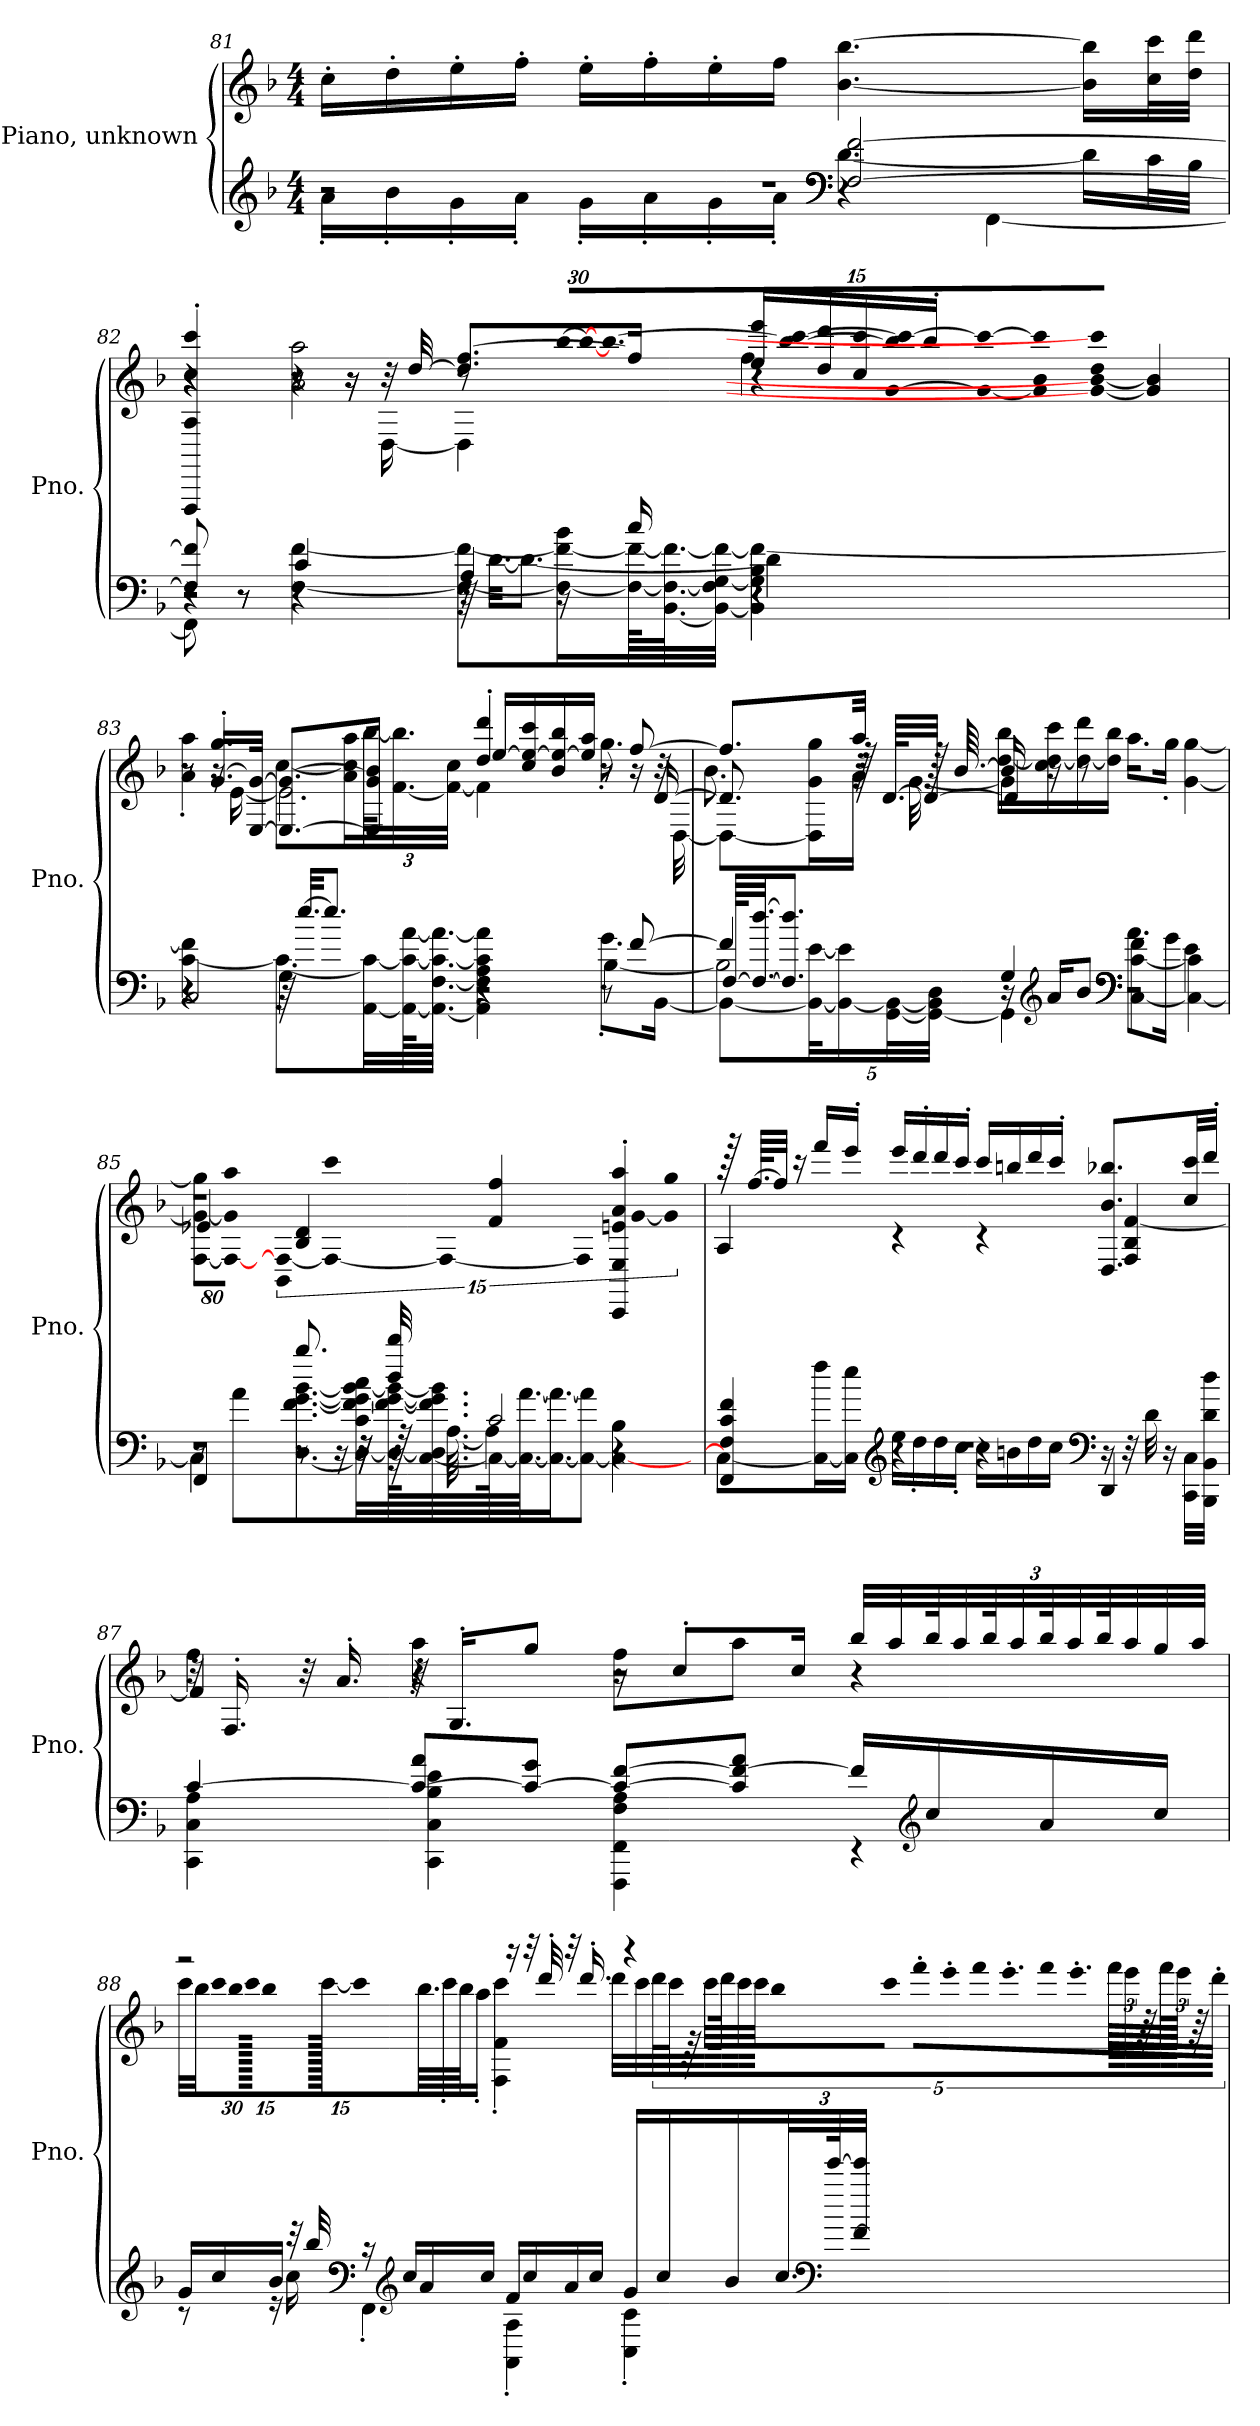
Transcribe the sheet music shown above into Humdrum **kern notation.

**kern	**kern
*part1	*part1
*staff2	*staff1
*I"Piano, unknown	*
*I'Pno.	*
*clefG2	*clefG2
*k[b-]	*k[b-]
*M4/4	*M4/4
=81	=81
*^	*
*	*^	*
*	*	*^	*
1r	16a'\LL	2r	2r	16cc'\LL
.	16b-'\	.	.	16dd'\
.	16g'\	.	.	16ee'\
.	16a'\JJ	.	.	16ff'\JJ
.	16g'\LL	.	.	16ee'\LL
.	16a'\	.	.	16ff'\
.	16g'\	.	.	16ee'\
.	16a'\JJ	.	.	16ff\JJ
*clefF4	*	*	*	*
.	[4.d\	[2F/ [2f/	4r	[4.b-\ [4.bb-\
.	.	.	[4FF\	.
.	16d\LL]	.	.	16b-\] 16bb-\]LL
.	32c\L	.	.	32cc\ 32ccc\L
.	32B-\JJJ	.	.	32dd\ 32ddd\JJJ
!!LO:PB:g=z
=82	=82	=82	=82	=82
*	*	*	*	*^
*	*	*	*	*	*^
*	*	*	*	*	*	*^
2r	4r	8F/] 8f/]	8FF\]	4r	4r	4FFF/' 4A/' 4cc/' 4ccc/'	4r
.	.	8r	8r	.	.	.	.
.	[4F\ [4f\	4c/	4r	8r	2a\ 2aa\	4r	8r
.	.	.	.	16r	.	.	16r
.	.	.	.	32r	.	.	[16D\
.	.	.	.	[32dd/	.	.	.
8r	8F\_ 8f\_L	4A/	64r	8.dd/] [8.ff/L	.	8r	4D\]
.	.	.	[32.d\KKL	.	.	.	.
.	.	.	8.d\J_	.	.	.	.
*	*	*	*	*	*	*Xbrackettup	*
!	!	!	!	!	!	!LO:N:vis=64	!
16r	16F\_ 16f\_ 16b-\L	.	.	.	.	[960%17bb-/LLLL	.
!	!	!	!	!	!	!LO:N:vis=64	!
.	.	.	.	.	.	960%17bb-/_	.
.	.	.	.	.	.	1920ryy	.
!	!	!	!	!	!	!LO:N:vis=64.	!
.	.	.	.	.	.	640%17bb-/_	.
!	!	!	!	!	!	!LO:N:vis=256	!
16cc/	128F\_ 128f\_KLL	.	.	16ff/Jk]	.	1920%17bb-/_ [1920%17ccc/L	.
.	[64.BB-\ 64.F\_ 64.f\_J	.	.	.	.	.	.
!	!	!	!	!	!	!LO:N:vis=256	!
.	.	.	.	.	.	[1920%17g/ 1920%17bb-/] 1920%17ccc/_	.
!	!	!	!	!	!	!LO:N:vis=256	!
.	.	.	.	.	.	1920%17g/_ 1920%17ccc/_J	.
!	!	!	!	!	!	!LO:N:vis=64	!
.	.	.	.	.	.	960%17g/_ [960%17b-/ 960%17ccc/_	.
.	32BB-\_ 32F\] [32G\ 32f\_JJJ	.	.	.	.	.	.
.	.	.	.	.	.	1920ryy	.
!	!	!	!	!	!	!LO:N:vis=64	!
.	.	.	.	.	.	960%17g/_ 960%17b-/_ 960%17dd/ 960%17ccc/]JJJJ	.
4r	4BB-\] 4G\] 4B-\ 4f\_	4r	4d\]	16ee/ 16eee/LL	4ff\	4g/] 4b-/]	4r
.	.	.	.	16dd/ 16ddd/	.	.	.
.	.	.	.	16cc/ 16ccc/	.	.	.
.	.	.	.	16bb-'/JJ	.	.	.
!!LO:LB:g=z	!!	!!	!!
=83	=83	=83	=83	=83	=83	=83	=83
4r	[4c\ 4f\]	2C/	4r	8r	4a\' 4aa\'	8r	8r
.	.	.	.	4.gg'/	.	[16.g/LL	16r
.	.	.	.	.	.	.	[16e\
.	.	.	.	.	.	[32E/ 32g/_JJk	.
64r	8.c\L_	.	4G\	.	[8cc\L	8.E/_ 8.g/_L	2.e\]
[32.ee/KKL	.	.	.	.	.	.	.
8.ee/J]	.	.	.	.	.	.	.
.	.	.	.	.	16a\ 16cc\] 16aa\L	.	.
.	[32AA\ 32c\_LL	.	.	.	[96bb-\KL	16E/] 16g/] 16b-/Jk	.
.	.	.	.	.	[48.f\ 48.bb-\]	.	.
.	128AA\_ 128c\_ [128a\KL	.	.	.	.	.	.
.	64.AA\_ [64.F\ 64.c\_ 64.a\_JJJJ	.	.	.	.	.	.
.	.	.	.	.	48f\_ 48cc\JJJ	.	.
4r	4AA\] 4F\] 4A\ 4c\] 4a\]	2r	4r	4dd/' 4ddd/'	4f\]	[16ee/LL	.
.	.	.	.	.	.	16cc/ 16ee/_ 16ccc/	.
.	.	.	.	.	.	16b-/ 16ee/_ 16bb-/	.
.	.	.	.	.	.	16ee/] 16aa/JJ	.
8r	8.g'\L	.	[4B-\	8r	8.gg'\	8r	.
[8f/	.	.	.	[8ff/	.	16r	.
.	[16BB-\Jk	.	.	.	32r	[16d/	.
.	.	.	.	.	[32D\	.	.
!!LO:LB:g=z	!!	!!	!!
=84	=84	=84	=84	=84	=84	=84	=84
4f/]	8BB-\L_	[64F/KLLL	2B-\]	8.ff/L]	8D\L_	8.d/]	8.b-\
.	.	32.F/_ [32.dd/JJ	.	.	.	.	.
.	.	8.F/] 8.dd/]J	.	.	.	.	.
*	*Xbrackettup	*	*	*	*	*	*
.	40BB-\_ [40e\KL	.	.	.	16D\] 16g\ 16gg\L	.	.
.	20BB-\_ 20e\]	.	.	.	.	.	.
.	.	.	.	32aa/Jkk	16a\JJ	128r	32r
.	.	.	.	.	.	[64.d/KLLL	.
.	[40GG\ 40BB-\_L	.	.	.	.	.	.
.	.	.	.	128r	.	32d/JJJ_	[32g\
.	40GG\_ 40BB-\] 40D\JJJ	.	.	.	.	.	.
.	.	.	.	[64.b-/	.	.	.
4G/	4GG\]	16r	.	16b-/]	[16dd\ 16bb-\LL	4d/]	4g\]
*clefG2	*	*	*	*	*	*	*
.	.	16a/KL	.	16r	16cc\ 16dd\_ 16ccc\	.	.
.	.	8b-/J	.	8r	16dd\_ 16ddd\	.	.
.	.	.	.	.	16dd\] 16bb-\JJ	.	.
*clefF4	*	*	*	*	*	*	*
2r	8.a\L	2r	[4C\ [4c\ 4f\	2r	8.aa\L	2r	2r
.	16g\Jk	.	.	.	16gg'\Jk	.	.
.	4e\	.	4C\_ 4c\]	.	[4g\ [4gg\	.	.
*	*	*	*	*	*v	*v	*v
!!LO:LB:g=z
=85	=85	=85	=85	=85	=85
*	*	*	*	*	*brackettup
!	!	!	!	!	!LO:N:vis=8
*	*	*	*	*	*^
1r	8r	4FF/	4C\]	1r	[640%71F\ 640%71g\_ 640%71gg\]L	4e-X/
!	!	!	!	!	!LO:N:vis=8	!
.	.	.	.	.	640%71F\_ 640%71g\] 640%71aa\J	.
.	8a\L	.	.	.	.	.
.	.	.	.	.	1920ryy	.
!	!	!	!	!	!LO:N:vis=4	!
.	.	.	.	.	1920%427BB-\ 1920%427F\_	.
.	[8.D\ [8.f\ [8.g\ [8.b-\	8.bb-/	8r	.	.	4B-/ 4d/
.	.	.	16r	.	.	.
.	32D\_ 32c\ 32f\_ 32g\_ 32b-\_ 32cc\LL	32r	32r	.	.	.
!	!	!	!	!	!LO:N:vis=16	!
.	.	.	.	.	1920%107F\_ 1920%107ccc\	.
.	128D\_ 128f\_ 128g\_ 128b-\_KL	32dd/ 32ddd/	128r	.	.	.
.	[64.C\ 64.D\] 64.f\] 64.g\] 64.b-\]	.	[64.A\	.	.	.
.	128C\K_	2c/	4A\]	.	.	4f/ 4ff/
!	!	!	!	!	!LO:N:vis=16	!
.	.	.	.	.	1920%107F\_	.
.	64.C\_ [64.a\JJ	.	.	.	.	.
.	16.C\_ 16.a\_J	.	.	.	.	.
!	!	!	!	!	!LO:N:vis=4	!
.	.	.	.	.	1920%427F\]	.
.	8C\_ 8a\]J	.	.	.	.	.
.	4C\_ 4B-\	.	4r	.	.	4CC/' 4E/' 4en/' 4a/' 4aa/'
!	!	!	!	!	!LO:N:vis=8	!
.	.	.	.	.	[640%71g\	.
!	!	!	!	!	!LO:N:vis=8	!
.	.	.	.	.	640%71g\] 640%71gg\	.
1920ryy	1920ryy	1920ryy	1920ryy	1920ryy	.	1920ryy
*	*	*v	*v	*	*	*
*	*	*	*	*v	*v
!!LO:LB:g=z
=86	=86	=86	=86	=86
1r	8C\L_	4FF/ 4F/ 4c/ 4f/	128r	4A/
.	.	.	[64.ff/KLLL	.
.	.	.	32ff/JJJ]	.
.	.	.	16r	.
.	16C\_ 16ff\L	.	16fff/LL	.
.	16C\] 16ee\JJ	.	16eee'/JJ	.
*clefG2	*	*	*	*
.	16ee\LL	4r	16eee/LL	4r
.	16dd'\	.	16ddd'/	.
.	16dd\	.	16ddd/	.
.	16cc'\JJ	.	16ccc'/JJ	.
.	16cc\LL	4r	16ccc/LL	4r
.	16bn\	.	16bbn/	.
.	16dd\	.	16ddd/	.
.	16cc\JJ	.	16ccc'/JJ	.
*clefF4	*	*	*	*
.	16r	4DD/	8.D/ 8.b-/ 8.bb-X/L	4F/ 4B-/ [4f/
.	32r	.	.	.
.	32d\	.	.	.
.	16r	.	.	.
.	32CC\ 32C\LLL	.	32cc/ 32ccc/LL	.
.	32BBB-\ 32BB-\ 32d\ 32dd\JJJ	.	32ddd'/JJJ	.
*	*v	*v	*	*
!!LO:LB:g=z
=87	=87	=87	=87
*	*	*	*^
[4c/	4CC\ 4C\ 4A\	32r	4ff\	4f/]
.	.	16.F'/	.	.
.	.	32r	.	.
.	.	16.a'/	.	.
8c/_ 8a/L	4CC\ 4C\ 4B-\ 4e\	32r	4aa'\	4r
.	.	16.G'/KL	.	.
8c/_ 8g/J	.	8gg/J	.	.
8c/_ [8f/L	4FFF\ 4FF\ 4F\ 4A\	16r	8ff\L	2r
.	.	8cc'/L	.	.
8c/] 8f/_ 8a/J	.	.	8aa\J	.
.	.	16cc/Jk	.	.
16f/LL]	4r	32bb-/LLL	4r	.
.	.	32aa/	.	.
*clefG2	*	*	*	*
*	*	*Xbrackettup	*	*
16cc/	.	96bb-/K	.	.
.	.	48aa/	.	.
.	.	96bb-/K	.	.
.	.	48aa/	.	.
16a/	.	96bb-/K	.	.
.	.	48aa/	.	.
.	.	96bb-/K	.	.
.	.	48aa/	.	.
16cc/JJ	.	32gg/	.	.
.	.	32aa/JJJ	.	.
*	*	*	*v	*v
!!LO:PB:g=z
=88	=88	=88	=88
16g/LL	8r	2r	32ccc\LLL
.	.	.	32bb-\
!	!	!	!LO:N:vis=256
16cc/	.	.	1920%17ccc\KL
!	!	!	!LO:N:vis=64
.	.	.	960%17bb-\
!	!	!	!LO:N:vis=64
.	.	.	960%17ccc\
.	.	.	1920ryy
!	!	!	!LO:N:vis=64
.	.	.	960%17bb-\
16b-/JJ	16r	.	[1920ccc\
.	.	.	960%7ccc\K]
.	.	.	64.bb-\
.	.	.	64ccc'\
.	.	.	64bb-\JJ
32r	16cc\	.	16aa'\JJ
32bb-/	.	.	.
*clefF4	*	*	*
16r	4FF'\	.	4F\' 4f\' 4ccc\'
*clefG2	*	*	*
16cc/LL	.	.	.
16a/	.	.	.
16cc/JJ	.	.	.
16f/LL	4AA\' 4A\'	16r	32ddd\LLL
.	.	.	32ccc\
*	*	*	*brackettup
16cc/	.	32r	80ddd\L
.	.	.	80ccc\JJJJ
.	.	.	80r
.	.	32ddd'/	.
.	.	.	40ccc\LLL
*	*	*	*Xbrackettup
16a/	.	32r	80ddd\K
.	.	.	40ccc\
.	.	16.ddd'/	.
.	.	.	40ccc\
16cc/JJ	.	.	32bb-\
.	.	.	32ccc\JJJ
16g/LL	4C\' 4c\'	4r	32fff'\LLL
.	.	.	32eee'\
16cc/	.	.	128fff\KL
.	.	.	64.eee'\
.	.	.	128fff\K
.	.	.	64.eee'\
*	*	*	*brackettup
16b-/	.	.	96fff\
.	.	.	96eee\JJJJ
.	.	.	96r
.	.	.	96fff\LLLL
.	.	.	96eee\JJJJ
.	.	.	96r
48.cc/L	.	.	16ddd'\
*clefF4	*	*	*
[96eee/K	.	.	.
[48f/ 48eee/]JJJ	.	.	.
*v	*v	*	*
*	*v	*v
=	=
*-	*-
